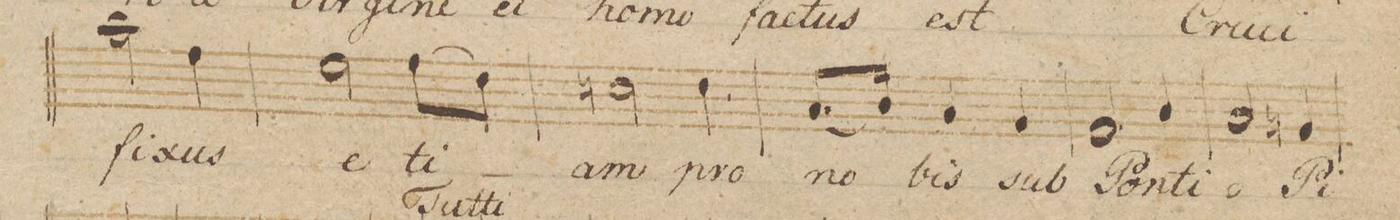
**kern	**text	**dynam
*I"Basso.	*	*
*clefF4	*	*
*k[b-e-a-d-]	*	*
*met(c|)	*	*
*M3/4	*	*
2c\	-fi-	.
4A-\	-xus	.
=109	=109	=109
2G\	e-	.
(8A-\L	-ti-	.
8F\J)	.	.
=110	=110	=110
2En\	-am	.
4F\	pro-	.
=111	=111	=111
(8.C/L	-no-	.
16D-/Jk)	.	.
4C/	-bis	.
4BB-/	sub	.
=112	=112	=112
2AA-/	Pon-	.
4D-/	-ti-	.
=113	=113	=113
2C/	-o	.
4BBn/	Pi-	.
=114	=114	=114
*-	*-	*-
